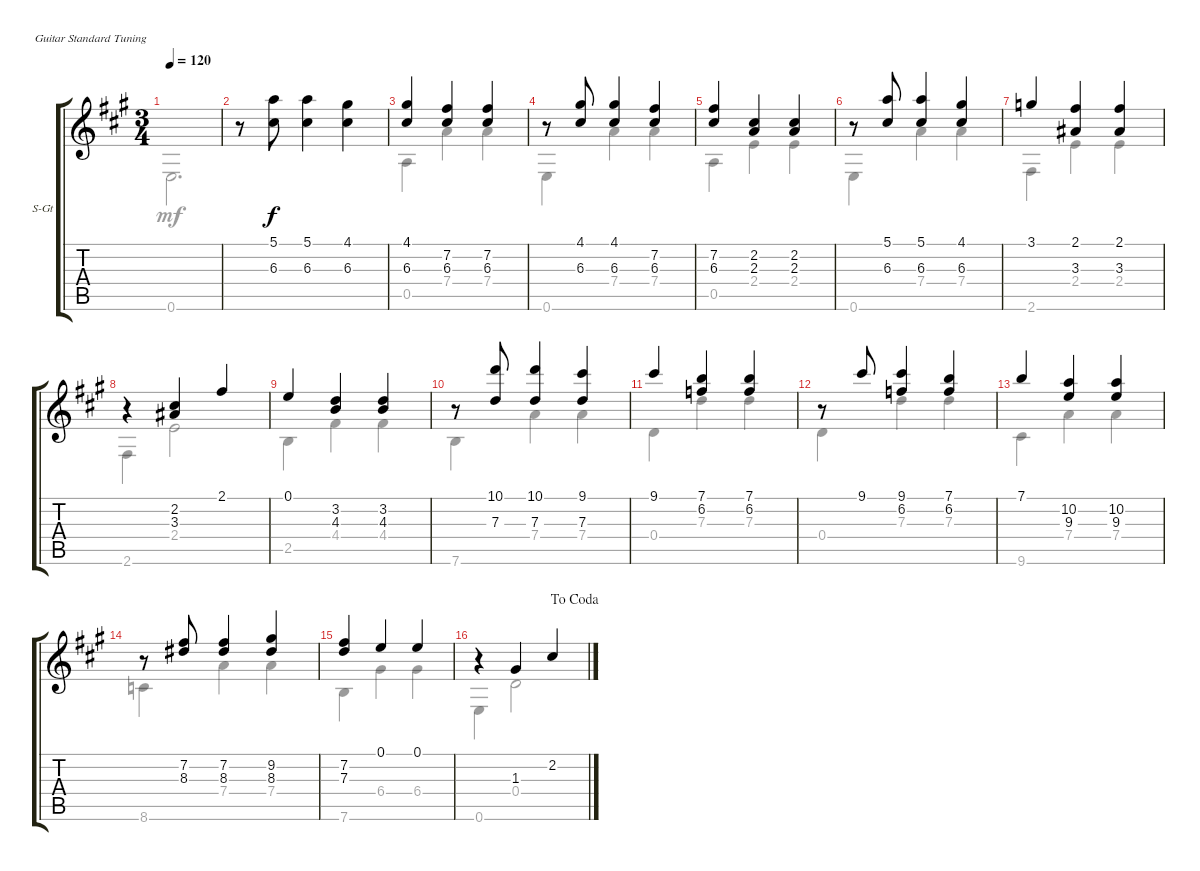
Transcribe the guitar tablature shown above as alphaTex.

\defaultSystemsLayout 4
\bracketExtendMode groupsimilarinstruments
\firstSystemTrackNameOrientation horizontal
\otherSystemsTrackNameOrientation horizontal
\track ("Steel Guitar" "S-Gt") {instrument acousticguitarsteel}
\staff {score tabs}
\tuning (E4 B3 G3 D3 A2 E2)
\voice
\ts (3 4)
\tempo 120
\clef g2
\ks a
|
r.8 (5.1 6.3).8 (6.3 5.1).4 (4.1 6.3).4 |
(6.3 4.1).4 (7.2 6.3).4 (7.2 6.3).4 |
r.8 (6.3 4.1).8 (4.1 6.3).4 (7.2 6.3).4 |
(6.3 7.2).4 (2.2 2.3).4 (2.3 2.2).4 |
r.8 (6.3 5.1).8 (5.1 6.3).4 (6.3 4.1).4 |
3.1.4 (2.1 3.3).4 (3.3 2.1).4 |
r.4 (2.2 3.3).4 2.1.4 |
0.1.4 (3.2 4.3).4 (4.3 3.2).4 |
r.8 (10.1 7.3).8 (7.3 10.1).4 (9.1 7.3).4 |
9.1.4 (7.1 6.2).4 (6.2 7.1).4 |
r.8 9.1.8 (9.1 6.2).4 (6.2 7.1).4 |
7.1.4 (10.2 9.3).4 (9.3 10.2).4 |
r.8 (8.3 7.2).8 (7.2 8.3).4 (8.3 9.2).4 |
(7.2 7.3).4 0.1.4 0.1.4 |
\jump dacoda
r.4 1.3.4 2.2.4
\voice
\clef g2
\ottava regular
\simile none
\ks a
0.6.2{d dy mf} |
|
0.5.4 7.4.4 7.4.4 |
0.6.4 7.4.4 7.4.4 |
0.5.4 2.4.4 2.4.4 |
0.6.4 7.4.4 7.4.4 |
2.6.4 2.4.4 2.4.4 |
2.6.4 2.4.2 |
2.5.4 4.4.4 4.4.4 |
7.6.4 7.4.4 7.4.4 |
0.4.4 7.3.4 7.3.4 |
0.4.4 7.3.4 7.3.4 |
9.6.4 7.4.4 7.4.4 |
8.6.4 7.4.4 7.4.4 |
7.6.4 6.4.4 6.4.4 |
0.6.4 0.4.2
